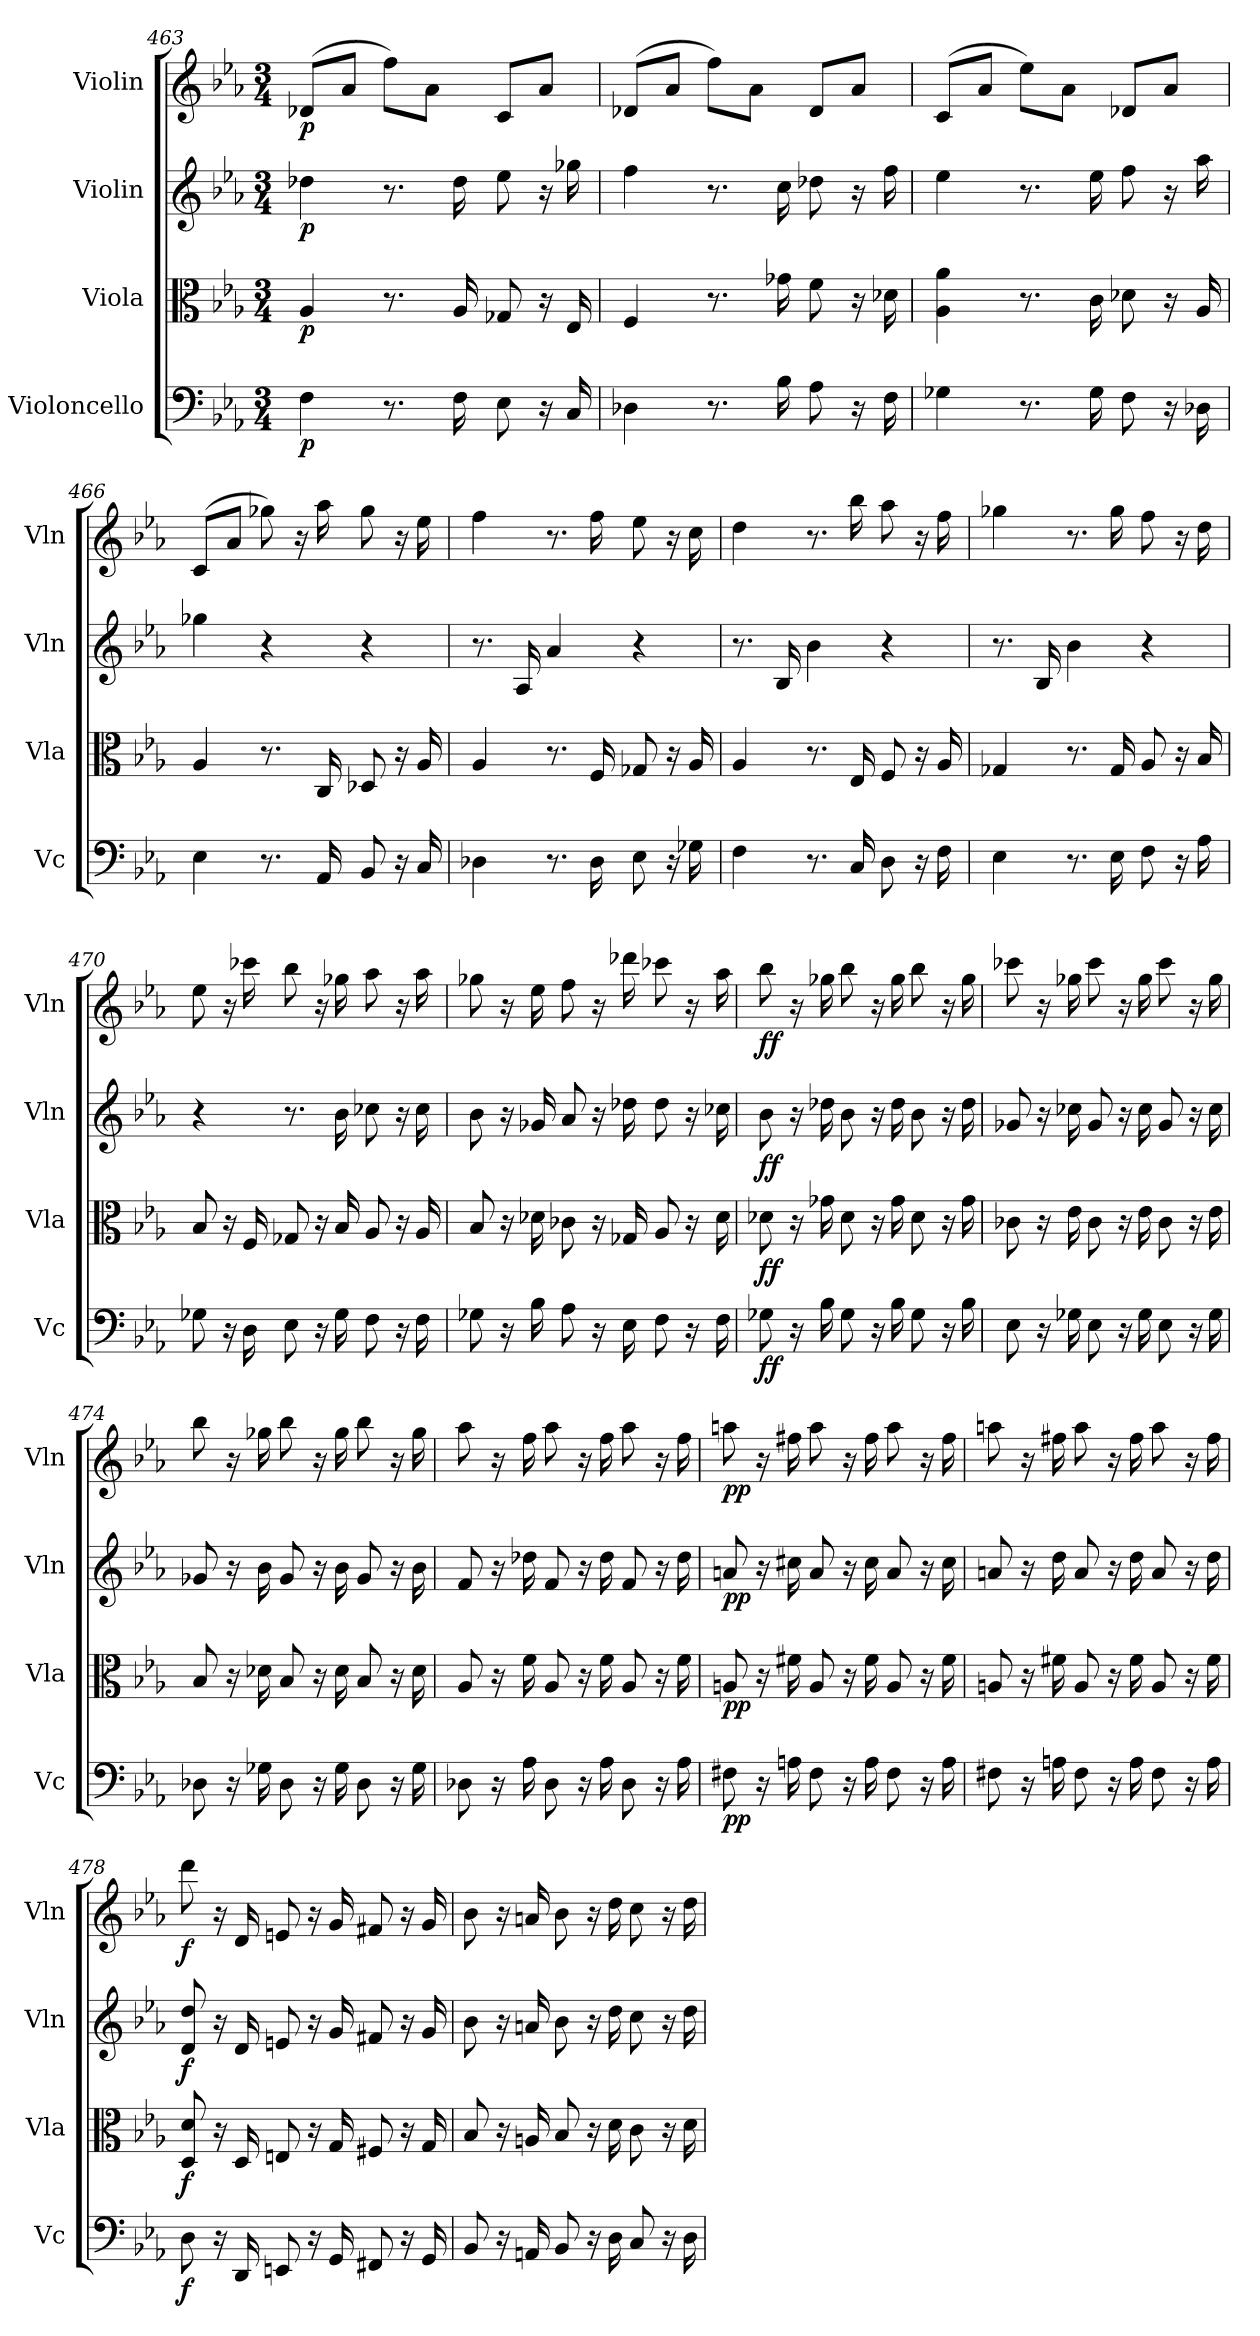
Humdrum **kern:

**kern	**dynam	**kern	**dynam	**kern	**dynam	**kern	**dynam
*part4	*part4	*part3	*part3	*part2	*part2	*part1	*part1
*staff4	*staff4	*staff3	*staff3	*staff2	*staff2	*staff1	*staff1
*I"Violoncello	*	*I"Viola	*	*I"Violin	*	*I"Violin	*
*I'Vc	*	*I'Vla	*	*I'Vln	*	*I'Vln	*
*clefF4	*	*clefC3	*	*clefG2	*	*clefG2	*
*k[b-e-a-]	*	*k[b-e-a-]	*	*k[b-e-a-]	*	*k[b-e-a-]	*
*E-:	*	*E-:	*	*E-:	*	*E-:	*
*M3/4	*	*M3/4	*	*M3/4	*	*M3/4	*
=463	=463	=463	=463	=463	=463	=463	=463
4F	p	4A-	p	4dd-X	p	(8d-X/L	p
.	.	.	.	.	.	8a-/J	.
8.r	.	8.r	.	8.r	.	8ff\L)	.
.	.	.	.	.	.	8a-\J	.
16F	.	16A-	.	16dd-	.	.	.
8E-	.	8G-X	.	8ee-	.	8c/L	.
16r	.	16r	.	16r	.	8a-/J	.
16C	.	16E-	.	16gg-X	.	.	.
=464	=464	=464	=464	=464	=464	=464	=464
4D-X	.	4F	.	4ff	.	(8d-X/L	.
.	.	.	.	.	.	8a-/J	.
8.r	.	8.r	.	8.r	.	8ff\L)	.
.	.	.	.	.	.	8a-\J	.
16B-	.	16g-X	.	16cc	.	.	.
8A-	.	8f	.	8dd-X	.	8d-/L	.
16r	.	16r	.	16r	.	8a-/J	.
16F	.	16d-X	.	16ff	.	.	.
=465	=465	=465	=465	=465	=465	=465	=465
4G-X	.	4A- 4a-	.	4ee-	.	(8c/L	.
.	.	.	.	.	.	8a-/J	.
8.r	.	8.r	.	8.r	.	8ee-\L)	.
.	.	.	.	.	.	8a-\J	.
16G-	.	16c	.	16ee-	.	.	.
8F	.	8d-X	.	8ff	.	8d-X/L	.
16r	.	16r	.	16r	.	8a-/J	.
16D-X	.	16A-	.	16aa-	.	.	.
=466	=466	=466	=466	=466	=466	=466	=466
4E-	.	4A-	.	4gg-X	.	(8c/L	.
.	.	.	.	.	.	8a-/J	.
8.r	.	8.r	.	4r	.	8gg-X)	.
.	.	.	.	.	.	16r	.
16AA-	.	16C	.	.	.	16aa-	.
8BB-	.	8D-X	.	4r	.	8gg-	.
16r	.	16r	.	.	.	16r	.
16C	.	16A-	.	.	.	16ee-	.
=467	=467	=467	=467	=467	=467	=467	=467
4D-X	.	4A-	.	8.r	.	4ff	.
.	.	.	.	16A-	.	.	.
8.r	.	8.r	.	4a-	.	8.r	.
16D-	.	16F	.	.	.	16ff	.
8E-	.	8G-X	.	4r	.	8ee-	.
16r	.	16r	.	.	.	16r	.
16G-X	.	16A-	.	.	.	16cc	.
=468	=468	=468	=468	=468	=468	=468	=468
4F	.	4A-	.	8.r	.	4dd	.
.	.	.	.	16B-	.	.	.
8.r	.	8.r	.	4b-	.	8.r	.
16C	.	16E-	.	.	.	16bb-	.
8D	.	8F	.	4r	.	8aa-	.
16r	.	16r	.	.	.	16r	.
16F	.	16A-	.	.	.	16ff	.
=469	=469	=469	=469	=469	=469	=469	=469
4E-	.	4G-X	.	8.r	.	4gg-X	.
.	.	.	.	16B-	.	.	.
8.r	.	8.r	.	4b-	.	8.r	.
16E-	.	16G-	.	.	.	16gg-	.
8F	.	8A-	.	4r	.	8ff	.
16r	.	16r	.	.	.	16r	.
16A-	.	16B-	.	.	.	16dd	.
=470	=470	=470	=470	=470	=470	=470	=470
8G-X	.	8B-	.	4r	.	8ee-	.
16r	.	16r	.	.	.	16r	.
16D	.	16F	.	.	.	16ccc-X	.
8E-	.	8G-X	.	8.r	.	8bb-	.
16r	.	16r	.	.	.	16r	.
16G-	.	16B-	.	16b-	.	16gg-X	.
8F	.	8A-	.	8cc-X	.	8aa-	.
16r	.	16r	.	16r	.	16r	.
16F	.	16A-	.	16cc-	.	16aa-	.
=471	=471	=471	=471	=471	=471	=471	=471
8G-X	.	8B-	.	8b-	.	8gg-X	.
16r	.	16r	.	16r	.	16r	.
16B-	.	16d-X	.	16g-X	.	16ee-	.
8A-	.	8c-X	.	8a-	.	8ff	.
16r	.	16r	.	16r	.	16r	.
16E-	.	16G-X	.	16dd-X	.	16ddd-X	.
8F	.	8A-	.	8dd-	.	8ccc-X	.
16r	.	16r	.	16r	.	16r	.
16F	.	16d-	.	16cc-X	.	16aa-	.
=472	=472	=472	=472	=472	=472	=472	=472
8G-X	ff	8d-X	ff	8b-	ff	8bb-	ff
16r	.	16r	.	16r	.	16r	.
16B-	.	16g-X	.	16dd-X	.	16gg-X	.
8G-	.	8d-	.	8b-	.	8bb-	.
16r	.	16r	.	16r	.	16r	.
16B-	.	16g-	.	16dd-	.	16gg-	.
8G-	.	8d-	.	8b-	.	8bb-	.
16r	.	16r	.	16r	.	16r	.
16B-	.	16g-	.	16dd-	.	16gg-	.
=473	=473	=473	=473	=473	=473	=473	=473
8E-	.	8c-X	.	8g-X	.	8ccc-X	.
16r	.	16r	.	16r	.	16r	.
16G-X	.	16e-	.	16cc-X	.	16gg-X	.
8E-	.	8c-	.	8g-	.	8ccc-	.
16r	.	16r	.	16r	.	16r	.
16G-	.	16e-	.	16cc-	.	16gg-	.
8E-	.	8c-	.	8g-	.	8ccc-	.
16r	.	16r	.	16r	.	16r	.
16G-	.	16e-	.	16cc-	.	16gg-	.
=474	=474	=474	=474	=474	=474	=474	=474
8D-X	.	8B-	.	8g-X	.	8bb-	.
16r	.	16r	.	16r	.	16r	.
16G-X	.	16d-X	.	16b-	.	16gg-X	.
8D-	.	8B-	.	8g-	.	8bb-	.
16r	.	16r	.	16r	.	16r	.
16G-	.	16d-	.	16b-	.	16gg-	.
8D-	.	8B-	.	8g-	.	8bb-	.
16r	.	16r	.	16r	.	16r	.
16G-	.	16d-	.	16b-	.	16gg-	.
=475	=475	=475	=475	=475	=475	=475	=475
8D-X	.	8A-	.	8f	.	8aa-	.
16r	.	16r	.	16r	.	16r	.
16A-	.	16f	.	16dd-X	.	16ff	.
8D-	.	8A-	.	8f	.	8aa-	.
16r	.	16r	.	16r	.	16r	.
16A-	.	16f	.	16dd-	.	16ff	.
8D-	.	8A-	.	8f	.	8aa-	.
16r	.	16r	.	16r	.	16r	.
16A-	.	16f	.	16dd-	.	16ff	.
=476	=476	=476	=476	=476	=476	=476	=476
8F#X	pp	8An	pp	8an	pp	8aan	pp
16r	.	16r	.	16r	.	16r	.
16An	.	16f#X	.	16cc#X	.	16ff#X	.
8F#	.	8A	.	8a	.	8aa	.
16r	.	16r	.	16r	.	16r	.
16A	.	16f#	.	16cc#	.	16ff#	.
8F#	.	8A	.	8a	.	8aa	.
16r	.	16r	.	16r	.	16r	.
16A	.	16f#	.	16cc#	.	16ff#	.
=477	=477	=477	=477	=477	=477	=477	=477
8F#X	.	8An	.	8an	.	8aan	.
16r	.	16r	.	16r	.	16r	.
16An	.	16f#X	.	16dd	.	16ff#X	.
8F#	.	8A	.	8a	.	8aa	.
16r	.	16r	.	16r	.	16r	.
16A	.	16f#	.	16dd	.	16ff#	.
8F#	.	8A	.	8a	.	8aa	.
16r	.	16r	.	16r	.	16r	.
16A	.	16f#	.	16dd	.	16ff#	.
=478	=478	=478	=478	=478	=478	=478	=478
8D	f	8D 8d	f	8d 8dd	f	8ddd	f
16r	.	16r	.	16r	.	16r	.
16DD	.	16D	.	16d	.	16d	.
8EEn	.	8En	.	8en	.	8en	.
16r	.	16r	.	16r	.	16r	.
16GG	.	16G	.	16g	.	16g	.
8FF#X	.	8F#X	.	8f#X	.	8f#X	.
16r	.	16r	.	16r	.	16r	.
16GG	.	16G	.	16g	.	16g	.
=479	=479	=479	=479	=479	=479	=479	=479
8BB-	.	8B-	.	8b-	.	8b-	.
16r	.	16r	.	16r	.	16r	.
16AAn	.	16An	.	16an	.	16an	.
8BB-	.	8B-	.	8b-	.	8b-	.
16r	.	16r	.	16r	.	16r	.
16D	.	16d	.	16dd	.	16dd	.
8C	.	8c	.	8cc	.	8cc	.
16r	.	16r	.	16r	.	16r	.
16D	.	16d	.	16dd	.	16dd	.
=	=	=	=	=	=	=	=
*-	*-	*-	*-	*-	*-	*-	*-
